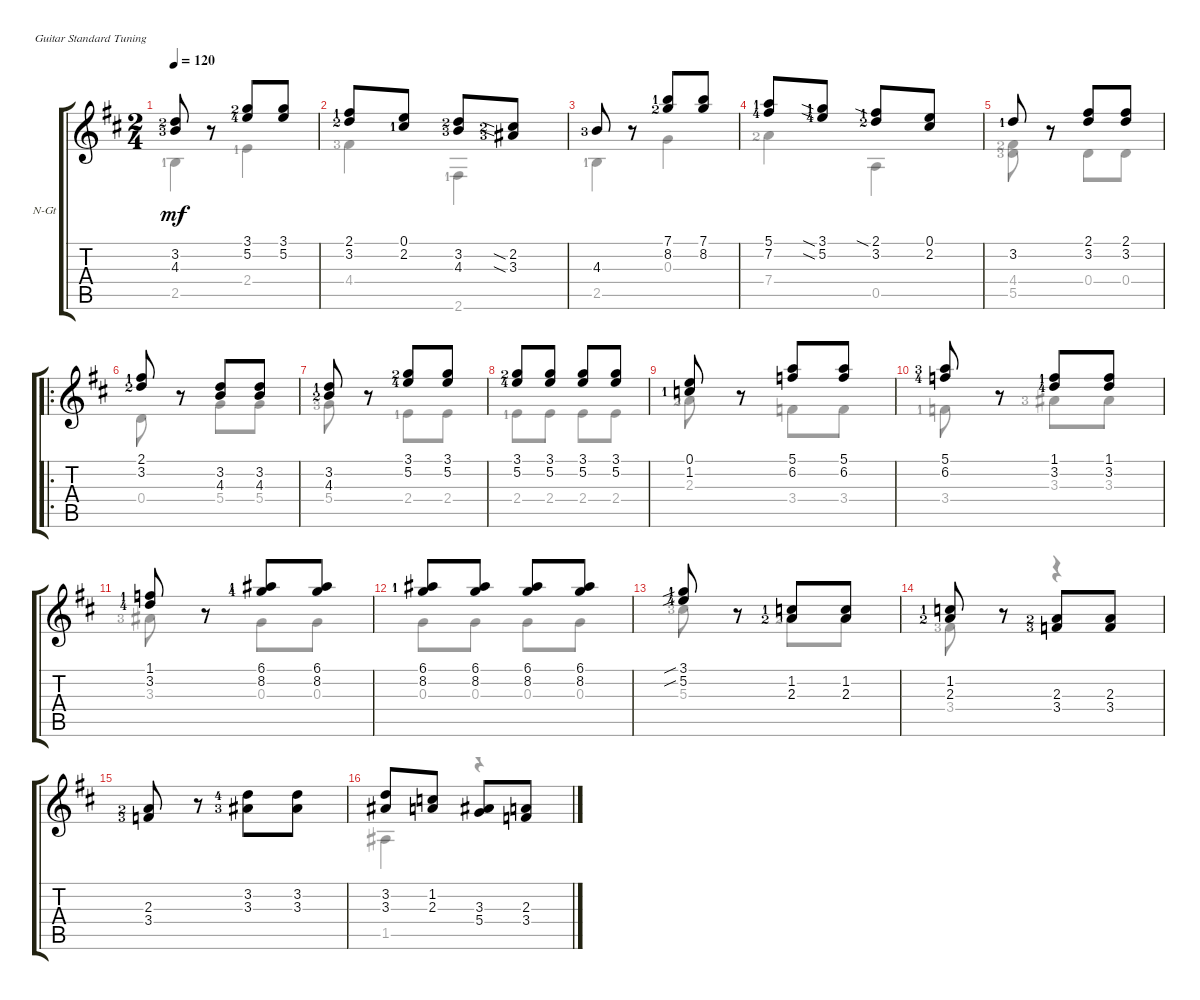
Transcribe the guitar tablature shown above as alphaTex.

\defaultSystemsLayout 4
\bracketExtendMode groupsimilarinstruments
\firstSystemTrackNameOrientation horizontal
\otherSystemsTrackNameOrientation horizontal
\track ("Nylon Guitar" "N-Gt") {instrument acousticguitarsteel}
\staff {score tabs}
\tuning (E4 B3 G3 D3 A2 E2)
\voice
\ts (2 4)
\tempo 120
\clef g2
\ks d
(4.3{lf 4} 3.2{lf 3}).8{dy mf} r.8 (3.1{lf 3} 5.2{lf 5}).8 (5.2 3.1).8 |
(2.1{lf 2} 3.2{lf 3}).8 (2.2{lf 2} 0.1).8 (3.2{lf 3} 4.3{lf 4}).8 (3.3{sia lf 4} 2.2{sia lf 3}).8 |
4.3{lf 4}.8 r.8 (7.1{lf 2} 8.2{lf 3}).8 (8.2 7.1).8 |
(5.1{lf 2} 7.2{lf 5}).8 (5.2{sia lf 5} 3.1{sia lf 2}).8 (2.1{sia lf 2} 3.2{lf 3}).8 (2.2 0.1).8 |
3.2{lf 2}.8 r.8 (2.1 3.2).8 (3.2 2.1).8 |
\ro
(2.1{lf 2} 3.2{lf 3}).8 r.8 (3.2 4.3).8 (4.3 3.2).8 |
(3.2{lf 2} 4.3{lf 3}).8 r.8 (3.1{lf 3} 5.2{lf 5}).8 (5.2 3.1).8 |
(3.1{lf 3} 5.2{lf 5}).8 (5.2 3.1).8 (3.1 5.2).8 (5.2 3.1).8 |
(0.1 1.2{lf 2}).8 r.8 (5.1 6.2).8 (6.2 5.1).8 |
(5.1{lf 4} 6.2{lf 5}).8 r.8 (1.1{lf 2} 3.2{lf 5}).8 (3.2 1.1).8 |
(1.1{lf 2} 3.2{lf 5}).8 r.8 (8.2{lf 5} 6.1{lf 2}).8 (6.1 8.2).8 |
(8.2 6.1{lf 2}).8 (6.1 8.2).8 (8.2 6.1).8 (6.1 8.2).8 |
(3.1{sib lf 2} 5.2{sib lf 5}).8 r.8 (1.2{lf 2} 2.3{lf 3}).8 (2.3 1.2).8 |
(1.2{lf 2} 2.3{lf 3}).8 r.8 (2.3{lf 3} 3.4{lf 4}).8 (2.3 3.4).8 |
(3.4{lf 4} 2.3{lf 3}).8 r.8 (3.2{lf 5} 3.3{lf 4}).8 (3.3 3.2).8 |
(3.2 3.3).8 (2.3 1.2).8 (3.3 5.4).8 (3.4 2.3).8
\voice
\clef g2
\ottava regular
\simile none
\ks d
2.5{lf 2}.4{dy mf} 2.4{lf 2}.4 |
4.4{lf 4}.4 2.6{lf 2}.4 |
2.5{lf 2}.4 0.3.4 |
7.4{lf 3}.4 0.5.4 |
(5.5{lf 4} 4.4{lf 3}).8 r.8 0.4.8 0.4.8 |
0.4.8 r.8 5.4.8 5.4.8 |
5.4{lf 4}.8 r.8 2.4{lf 2}.8 2.4.8 |
2.4{lf 2}.8 2.4.8 2.4.8 2.4.8 |
2.3{lf 3}.8 r.8 3.4.8 3.4.8 |
3.4{lf 2}.8 r.8 3.3{lf 4}.8 3.3.8 |
3.3{lf 4}.8 r.8 0.3.8 0.3.8 |
0.3.8 0.3.8 0.3.8 0.3.8 |
5.3{lf 4}.8 r.8 2.3{lf 3}.8 2.3.8 |
3.4{lf 4}.8 r.8 r.4 |
|
1.5.4 r.4
